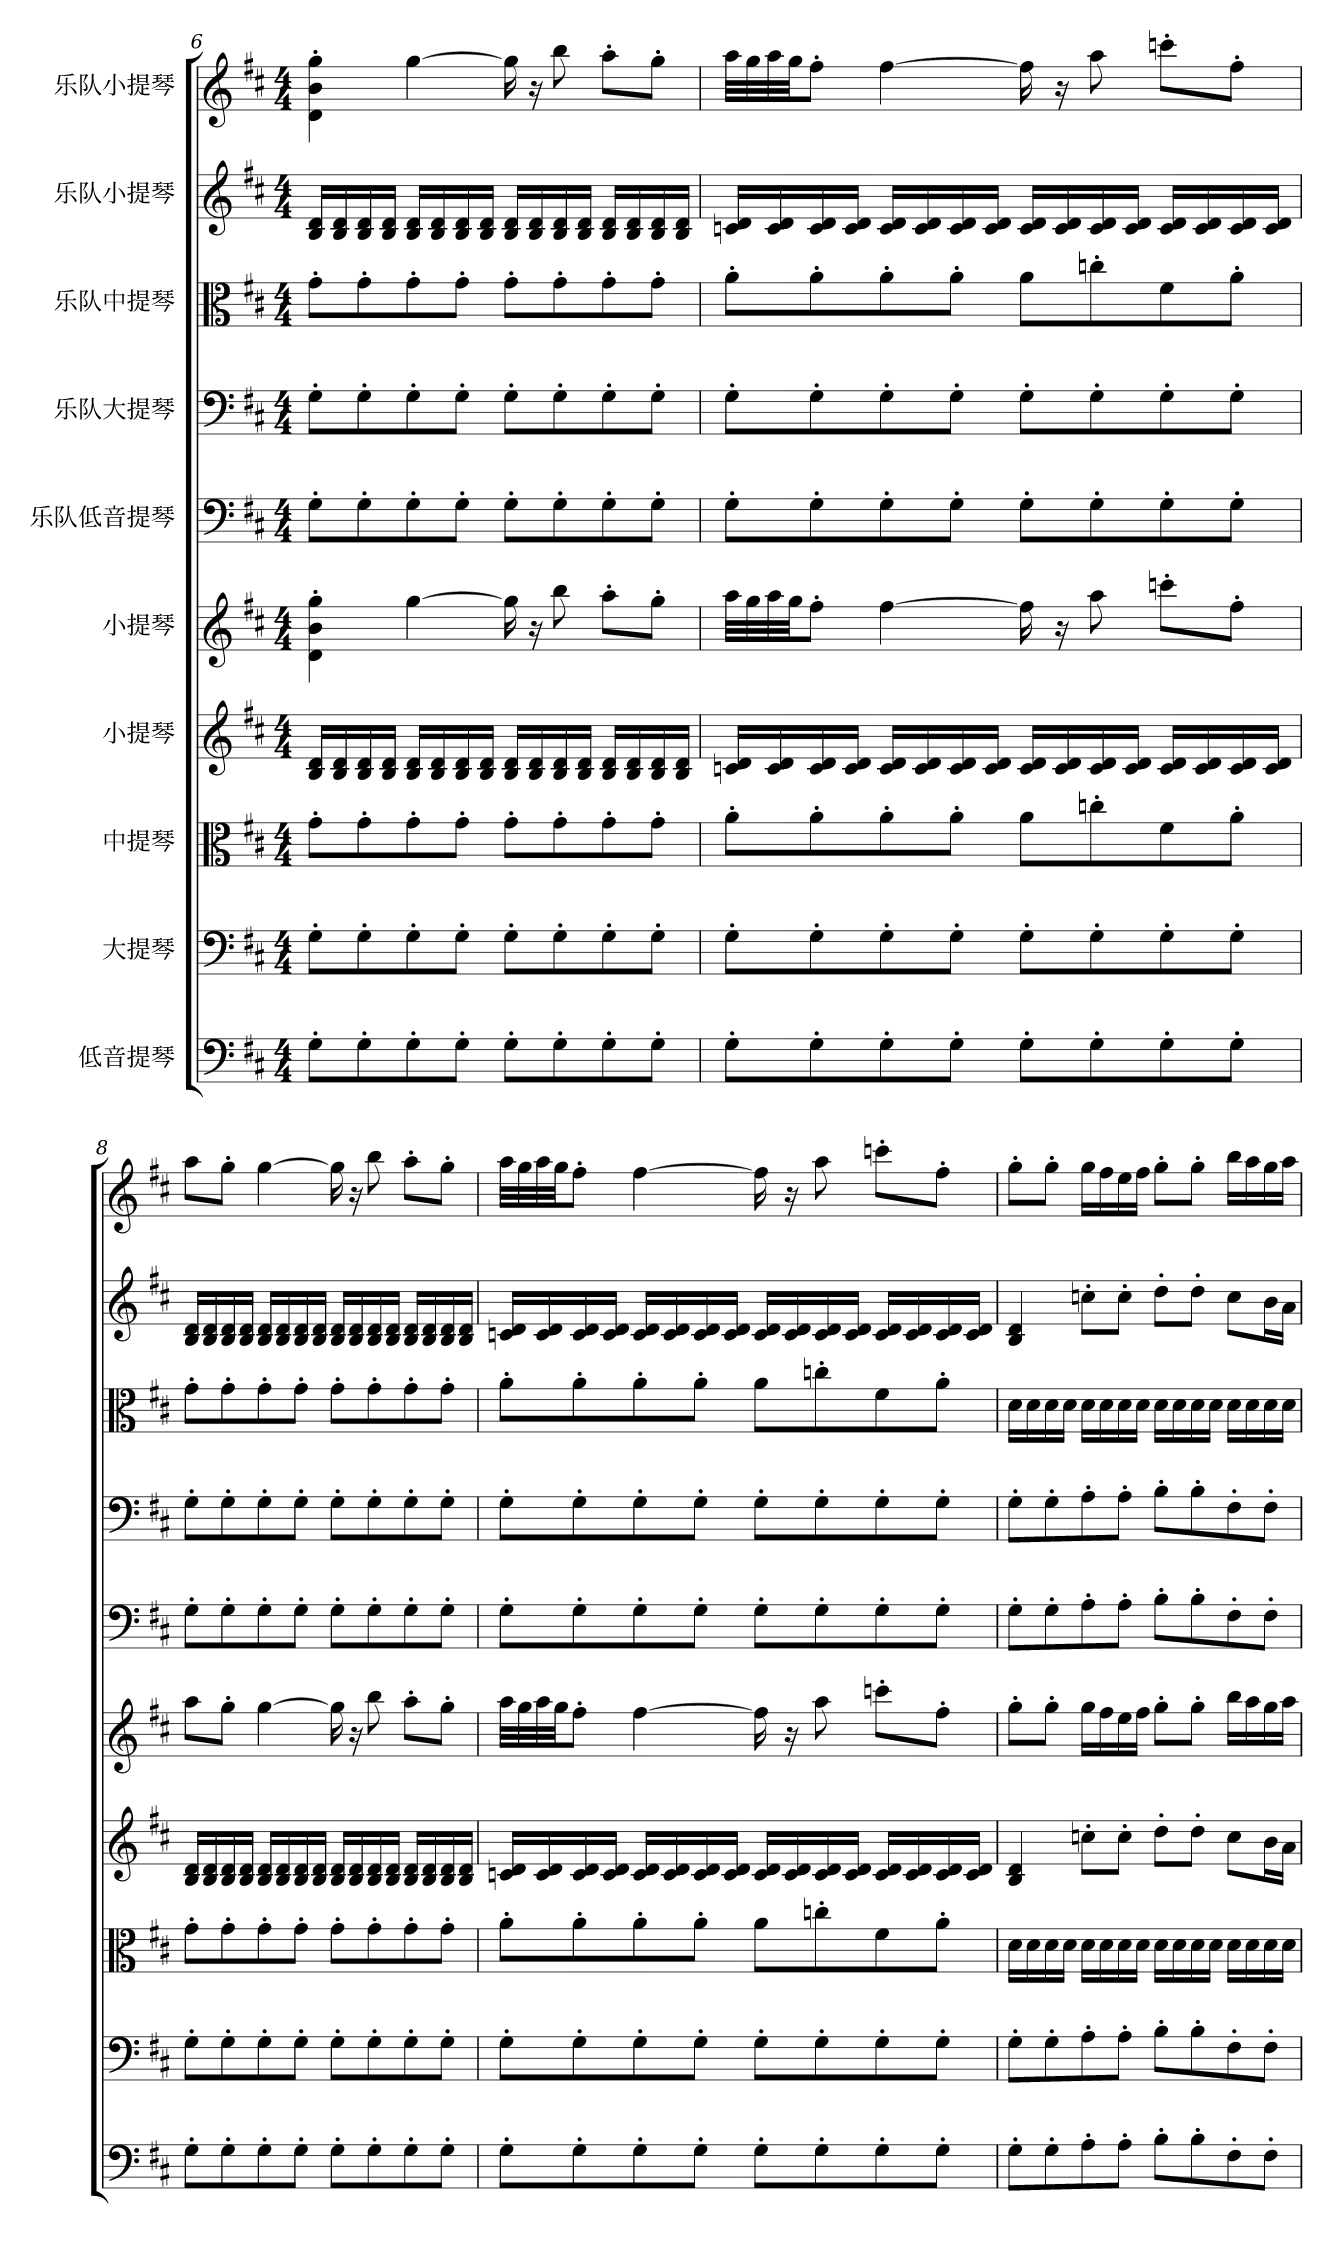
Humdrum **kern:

**kern	**kern	**kern	**kern	**kern	**kern	**kern	**kern	**kern	**kern
*part10	*part9	*part8	*part7	*part6	*part5	*part4	*part3	*part2	*part1
*staff10	*staff9	*staff8	*staff7	*staff6	*staff5	*staff4	*staff3	*staff2	*staff1
*I"低音提琴	*I"大提琴	*I"中提琴	*I"小提琴	*I"小提琴	*I"乐队低音提琴	*I"乐队大提琴	*I"乐队中提琴	*I"乐队小提琴	*I"乐队小提琴
!!LO:PB:g=z
*clefF4	*clefF4	*clefC3	*clefG2	*clefG2	*clefF4	*clefF4	*clefC3	*clefG2	*clefG2
*ITrd7c12	*	*	*	*	*ITrd7c12	*	*	*	*
*k[f#c#]	*k[f#c#]	*k[f#c#]	*k[f#c#]	*k[f#c#]	*k[f#c#]	*k[f#c#]	*k[f#c#]	*k[f#c#]	*k[f#c#]
*M4/4	*M4/4	*M4/4	*M4/4	*M4/4	*M4/4	*M4/4	*M4/4	*M4/4	*M4/4
*MM138	*MM138	*MM138	*MM138	*MM138	*MM138	*MM138	*MM138	*MM138	*MM138
=6	=6	=6	=6	=6	=6	=6	=6	=6	=6
8GG'\L	8G'\L	8g'\L	16B/ 16d/LL	4d\' 4b\' 4gg\'	8GG'\L	8G'\L	8g'\L	16B/ 16d/LL	4d\' 4b\' 4gg\'
.	.	.	16B/ 16d/	.	.	.	.	16B/ 16d/	.
8GG'\	8G'\	8g'\	16B/ 16d/	.	8GG'\	8G'\	8g'\	16B/ 16d/	.
.	.	.	16B/ 16d/JJ	.	.	.	.	16B/ 16d/JJ	.
8GG'\	8G'\	8g'\	16B/ 16d/LL	[4gg\	8GG'\	8G'\	8g'\	16B/ 16d/LL	[4gg\
.	.	.	16B/ 16d/	.	.	.	.	16B/ 16d/	.
8GG'\J	8G'\J	8g'\J	16B/ 16d/	.	8GG'\J	8G'\J	8g'\J	16B/ 16d/	.
.	.	.	16B/ 16d/JJ	.	.	.	.	16B/ 16d/JJ	.
8GG'\L	8G'\L	8g'\L	16B/ 16d/LL	16gg\]	8GG'\L	8G'\L	8g'\L	16B/ 16d/LL	16gg\]
.	.	.	16B/ 16d/	16r	.	.	.	16B/ 16d/	16r
8GG'\	8G'\	8g'\	16B/ 16d/	8bb\	8GG'\	8G'\	8g'\	16B/ 16d/	8bb\
.	.	.	16B/ 16d/JJ	.	.	.	.	16B/ 16d/JJ	.
8GG'\	8G'\	8g'\	16B/ 16d/LL	8aa'\L	8GG'\	8G'\	8g'\	16B/ 16d/LL	8aa'\L
.	.	.	16B/ 16d/	.	.	.	.	16B/ 16d/	.
8GG'\J	8G'\J	8g'\J	16B/ 16d/	8gg'\J	8GG'\J	8G'\J	8g'\J	16B/ 16d/	8gg'\J
.	.	.	16B/ 16d/JJ	.	.	.	.	16B/ 16d/JJ	.
!!LO:PB:g=z
=7	=7	=7	=7	=7	=7	=7	=7	=7	=7
8GG'\L	8G'\L	8a'\L	16cn/ 16d/LL	32aa\LLL	8GG'\L	8G'\L	8a'\L	16cn/ 16d/LL	32aa\LLL
.	.	.	.	32gg\	.	.	.	.	32gg\
.	.	.	16c/ 16d/	32aa\	.	.	.	16c/ 16d/	32aa\
.	.	.	.	32gg\JJ	.	.	.	.	32gg\JJ
8GG'\	8G'\	8a'\	16c/ 16d/	8ff#'\J	8GG'\	8G'\	8a'\	16c/ 16d/	8ff#'\J
.	.	.	16c/ 16d/JJ	.	.	.	.	16c/ 16d/JJ	.
8GG'\	8G'\	8a'\	16c/ 16d/LL	[4ff#\	8GG'\	8G'\	8a'\	16c/ 16d/LL	[4ff#\
.	.	.	16c/ 16d/	.	.	.	.	16c/ 16d/	.
8GG'\J	8G'\J	8a'\J	16c/ 16d/	.	8GG'\J	8G'\J	8a'\J	16c/ 16d/	.
.	.	.	16c/ 16d/JJ	.	.	.	.	16c/ 16d/JJ	.
8GG'\L	8G'\L	8a\L	16c/ 16d/LL	16ff#\]	8GG'\L	8G'\L	8a\L	16c/ 16d/LL	16ff#\]
.	.	.	16c/ 16d/	16r	.	.	.	16c/ 16d/	16r
8GG'\	8G'\	8ccn'\	16c/ 16d/	8aa\	8GG'\	8G'\	8ccn'\	16c/ 16d/	8aa\
.	.	.	16c/ 16d/JJ	.	.	.	.	16c/ 16d/JJ	.
8GG'\	8G'\	8f#\	16c/ 16d/LL	8cccn'\L	8GG'\	8G'\	8f#\	16c/ 16d/LL	8cccn'\L
.	.	.	16c/ 16d/	.	.	.	.	16c/ 16d/	.
8GG'\J	8G'\J	8a'\J	16c/ 16d/	8ff#'\J	8GG'\J	8G'\J	8a'\J	16c/ 16d/	8ff#'\J
.	.	.	16c/ 16d/JJ	.	.	.	.	16c/ 16d/JJ	.
!!LO:PB:g=z
=8	=8	=8	=8	=8	=8	=8	=8	=8	=8
8GG'\L	8G'\L	8g'\L	16B/ 16d/LL	8aa\L	8GG'\L	8G'\L	8g'\L	16B/ 16d/LL	8aa\L
.	.	.	16B/ 16d/	.	.	.	.	16B/ 16d/	.
8GG'\	8G'\	8g'\	16B/ 16d/	8gg'\J	8GG'\	8G'\	8g'\	16B/ 16d/	8gg'\J
.	.	.	16B/ 16d/JJ	.	.	.	.	16B/ 16d/JJ	.
8GG'\	8G'\	8g'\	16B/ 16d/LL	[4gg\	8GG'\	8G'\	8g'\	16B/ 16d/LL	[4gg\
.	.	.	16B/ 16d/	.	.	.	.	16B/ 16d/	.
8GG'\J	8G'\J	8g'\J	16B/ 16d/	.	8GG'\J	8G'\J	8g'\J	16B/ 16d/	.
.	.	.	16B/ 16d/JJ	.	.	.	.	16B/ 16d/JJ	.
8GG'\L	8G'\L	8g'\L	16B/ 16d/LL	16gg\]	8GG'\L	8G'\L	8g'\L	16B/ 16d/LL	16gg\]
.	.	.	16B/ 16d/	16r	.	.	.	16B/ 16d/	16r
8GG'\	8G'\	8g'\	16B/ 16d/	8bb\	8GG'\	8G'\	8g'\	16B/ 16d/	8bb\
.	.	.	16B/ 16d/JJ	.	.	.	.	16B/ 16d/JJ	.
8GG'\	8G'\	8g'\	16B/ 16d/LL	8aa'\L	8GG'\	8G'\	8g'\	16B/ 16d/LL	8aa'\L
.	.	.	16B/ 16d/	.	.	.	.	16B/ 16d/	.
8GG'\J	8G'\J	8g'\J	16B/ 16d/	8gg'\J	8GG'\J	8G'\J	8g'\J	16B/ 16d/	8gg'\J
.	.	.	16B/ 16d/JJ	.	.	.	.	16B/ 16d/JJ	.
!!LO:PB:g=z
=9	=9	=9	=9	=9	=9	=9	=9	=9	=9
8GG'\L	8G'\L	8a'\L	16cn/ 16d/LL	32aa\LLL	8GG'\L	8G'\L	8a'\L	16cn/ 16d/LL	32aa\LLL
.	.	.	.	32gg\	.	.	.	.	32gg\
.	.	.	16c/ 16d/	32aa\	.	.	.	16c/ 16d/	32aa\
.	.	.	.	32gg\JJ	.	.	.	.	32gg\JJ
8GG'\	8G'\	8a'\	16c/ 16d/	8ff#'\J	8GG'\	8G'\	8a'\	16c/ 16d/	8ff#'\J
.	.	.	16c/ 16d/JJ	.	.	.	.	16c/ 16d/JJ	.
8GG'\	8G'\	8a'\	16c/ 16d/LL	[4ff#\	8GG'\	8G'\	8a'\	16c/ 16d/LL	[4ff#\
.	.	.	16c/ 16d/	.	.	.	.	16c/ 16d/	.
8GG'\J	8G'\J	8a'\J	16c/ 16d/	.	8GG'\J	8G'\J	8a'\J	16c/ 16d/	.
.	.	.	16c/ 16d/JJ	.	.	.	.	16c/ 16d/JJ	.
8GG'\L	8G'\L	8a\L	16c/ 16d/LL	16ff#\]	8GG'\L	8G'\L	8a\L	16c/ 16d/LL	16ff#\]
.	.	.	16c/ 16d/	16r	.	.	.	16c/ 16d/	16r
8GG'\	8G'\	8ccn'\	16c/ 16d/	8aa\	8GG'\	8G'\	8ccn'\	16c/ 16d/	8aa\
.	.	.	16c/ 16d/JJ	.	.	.	.	16c/ 16d/JJ	.
8GG'\	8G'\	8f#\	16c/ 16d/LL	8cccn'\L	8GG'\	8G'\	8f#\	16c/ 16d/LL	8cccn'\L
.	.	.	16c/ 16d/	.	.	.	.	16c/ 16d/	.
8GG'\J	8G'\J	8a'\J	16c/ 16d/	8ff#'\J	8GG'\J	8G'\J	8a'\J	16c/ 16d/	8ff#'\J
.	.	.	16c/ 16d/JJ	.	.	.	.	16c/ 16d/JJ	.
!!LO:PB:g=z
=10	=10	=10	=10	=10	=10	=10	=10	=10	=10
8GG'\L	8G'\L	16d\LL	4B/ 4d/	8gg'\L	8GG'\L	8G'\L	16d\LL	4B/ 4d/	8gg'\L
.	.	16d\	.	.	.	.	16d\	.	.
8GG'\	8G'\	16d\	.	8gg'\J	8GG'\	8G'\	16d\	.	8gg'\J
.	.	16d\JJ	.	.	.	.	16d\JJ	.	.
8AA'\	8A'\	16d\LL	8ccn'\L	16gg\LL	8AA'\	8A'\	16d\LL	8ccn'\L	16gg\LL
.	.	16d\	.	16ff#\	.	.	16d\	.	16ff#\
8AA'\J	8A'\J	16d\	8cc'\J	16ee\	8AA'\J	8A'\J	16d\	8cc'\J	16ee\
.	.	16d\JJ	.	16ff#\JJ	.	.	16d\JJ	.	16ff#\JJ
8BB'\L	8B'\L	16d\LL	8dd'\L	8gg'\L	8BB'\L	8B'\L	16d\LL	8dd'\L	8gg'\L
.	.	16d\	.	.	.	.	16d\	.	.
8BB'\	8B'\	16d\	8dd'\J	8gg'\J	8BB'\	8B'\	16d\	8dd'\J	8gg'\J
.	.	16d\JJ	.	.	.	.	16d\JJ	.	.
8FF#'\	8F#'\	16d\LL	8cc\L	16bb\LL	8FF#'\	8F#'\	16d\LL	8cc\L	16bb\LL
.	.	16d\	.	16aa\	.	.	16d\	.	16aa\
8FF#'\J	8F#'\J	16d\	16b\L	16gg\	8FF#'\J	8F#'\J	16d\	16b\L	16gg\
.	.	16d\JJ	16a\JJ	16aa\JJ	.	.	16d\JJ	16a\JJ	16aa\JJ
=	=	=	=	=	=	=	=	=	=
*-	*-	*-	*-	*-	*-	*-	*-	*-	*-
